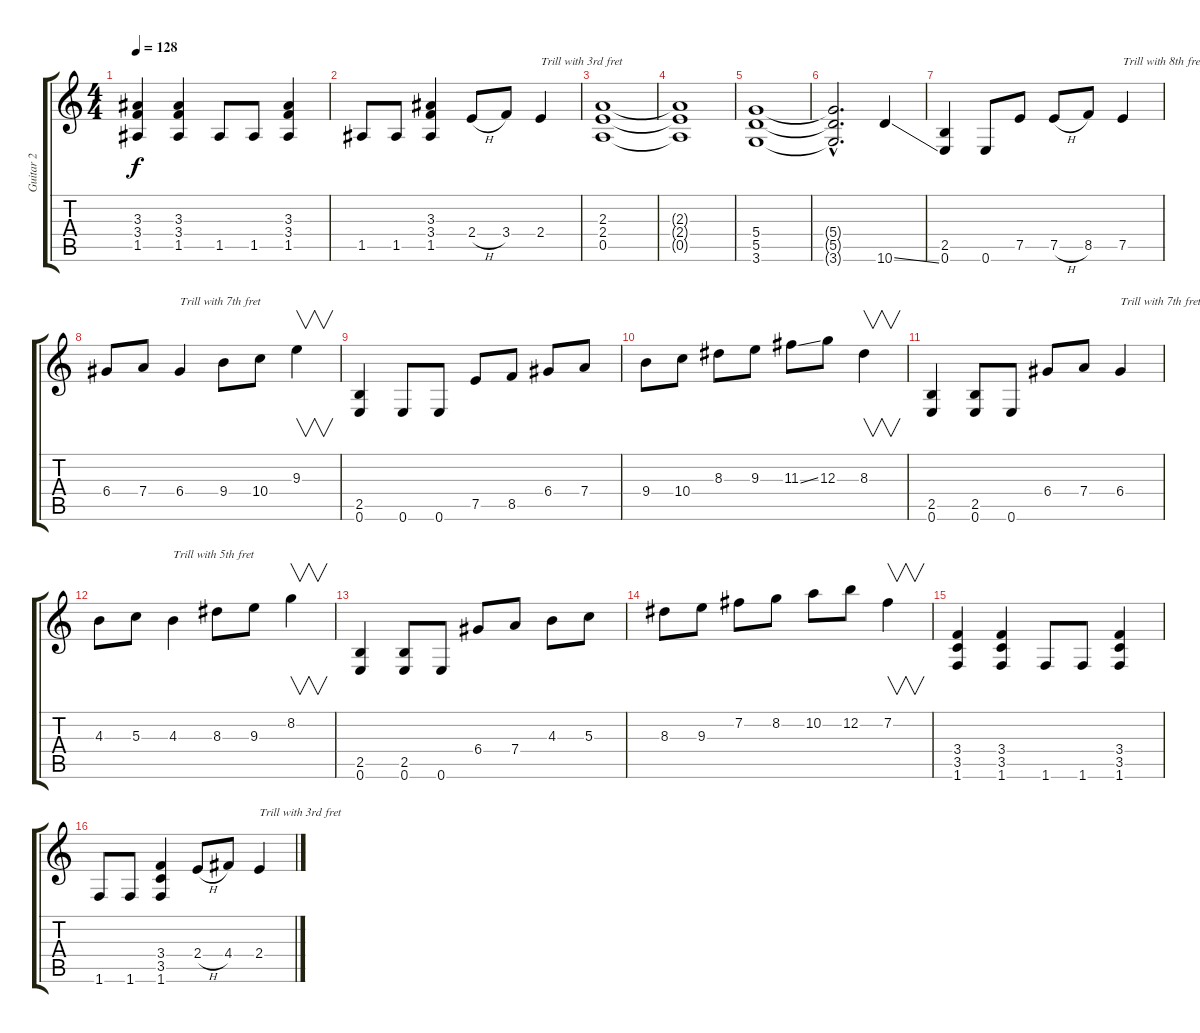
\track ("Guitar 2" "Guitar 2") {instrument distortionguitar}
\staff {score tabs}
\tuning (E4 B3 G3 D3 A2 E2) {hide}
\ts (4 4)
\tempo 128
\clef g2
\ks c
(3.3 3.4 1.5).4{dy f} (3.3 3.4 1.5).4 1.5.8 1.5.8 (3.3 3.4 1.5).4 |
1.5.8 1.5.8 (3.3 3.4 1.5).4 2.4{h}.8 3.4.8 2.4.4{txt "Trill with 3rd fret"} |
(2.3 2.4 0.5).1 |
(2.3{t} 2.4{t} 0.5{t}).1 |
(5.4 5.5 3.6).1 |
(5.4{hac t} 5.5{hac t} 3.6{hac t}).2{d} 10.6{ss}.4 |
(2.5 0.6).4 0.6.8 7.5.8 7.5{h}.8 8.5.8 7.5.4{txt "Trill with 8th fret"} |
6.4.8 7.4.8 6.4.4{txt "Trill with 7th fret"} 9.4.8 10.4.8 9.3.4{v} |
(2.5 0.6).4 0.6.8 0.6.8 7.5.8 8.5.8 6.4.8 7.4.8 |
9.4.8 10.4.8 8.3.8 9.3.8 11.3{ss}.8 12.3.8 8.3.4{v} |
(2.5 0.6).4 (2.5 0.6).8 0.6.8 6.4.8 7.4.8 6.4.4{txt "Trill with 7th fret"} |
4.3.8 5.3.8 4.3.4{txt "Trill with 5th fret"} 8.3.8 9.3.8 8.2.4{v} |
(2.5 0.6).4 (2.5 0.6).8 0.6.8 6.4.8 7.4.8 4.3.8 5.3.8 |
8.3.8 9.3.8 7.2.8 8.2.8 10.2.8 12.2.8 7.2.4{v} |
(3.4 3.5 1.6).4 (3.4 3.5 1.6).4 1.6.8 1.6.8 (3.4 3.5 1.6).4 |
1.6.8 1.6.8 (3.4 3.5 1.6).4 2.4{h}.8 4.4.8 2.4.4{txt "Trill with 3rd fret"}
